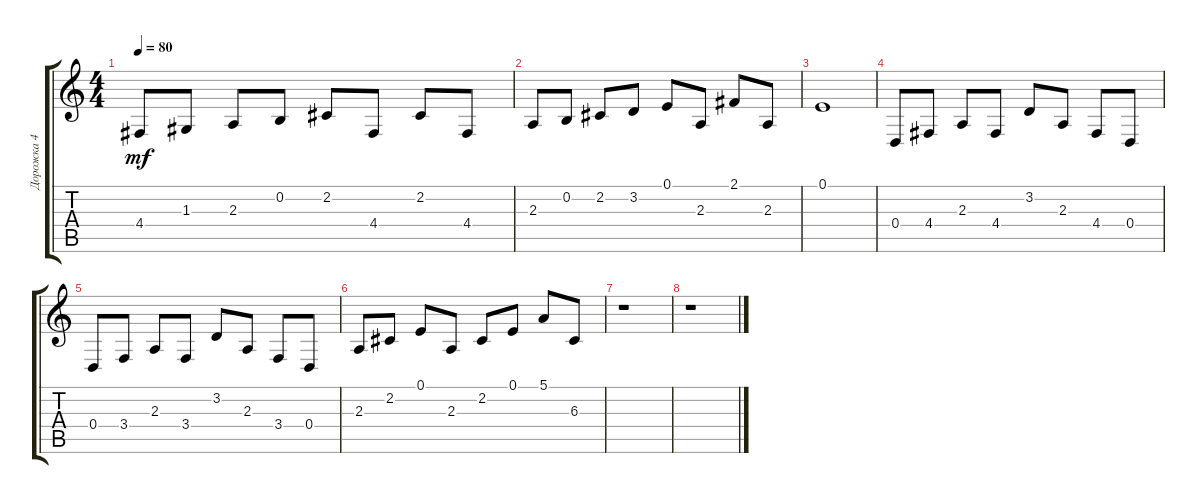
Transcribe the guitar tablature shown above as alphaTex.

\track ("Дорожка 4" "Дорожка 4") {instrument vibraphone}
\staff {score tabs}
\tuning (E4 B3 G3 D3 A2 E2) {hide}
\ts (4 4)
\tempo 80
\clef g2
\ks c
4.4.8{dy mf} 1.3.8 2.3.8 0.2.8 2.2.8 4.4.8 2.2.8 4.4.8 |
2.3.8 0.2.8 2.2.8 3.2.8 0.1.8 2.3.8 2.1.8 2.3.8 |
0.1.1 |
0.4.8 4.4.8 2.3.8 4.4.8 3.2.8 2.3.8 4.4.8 0.4.8 |
0.4.8 3.4.8 2.3.8 3.4.8 3.2.8 2.3.8 3.4.8 0.4.8 |
2.3.8 2.2.8 0.1.8 2.3.8 2.2.8 0.1.8 5.1.8 6.3.8 |
r.1 |
r.1
